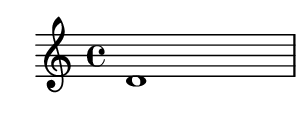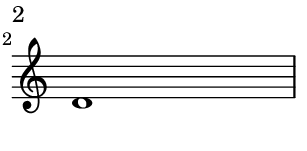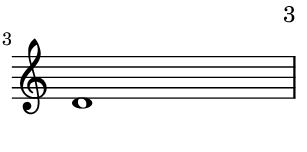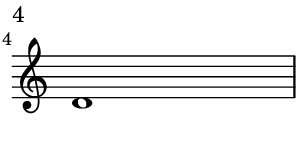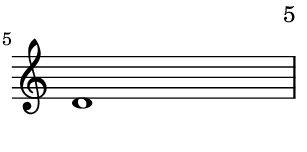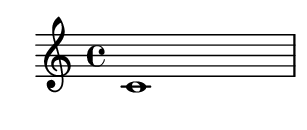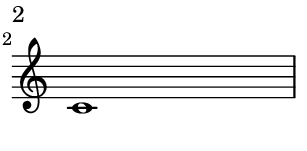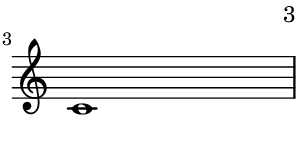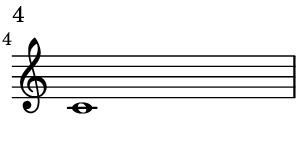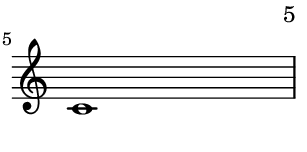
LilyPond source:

%% Generated by lilypond-book
%% Options: [exampleindent=10.16\mm,indent=0\mm,line-width=160\mm,paper-height=845.047\pt,paper-width=597.508\pt,papersize='(cons (* 597.508 pt) (* 845.047 pt))]
\include "lilypond-book-preamble.ly"


% ****************************************************************
% Start cut-&-pastable-section
% ****************************************************************

#(ly:set-option 'eps-box-padding 3.000000)



\paper {
  #(set-paper-size '(cons (* 597.508 pt) (* 845.047 pt)))
  indent = 0\mm
  line-width = 160\mm
  % offset the left padding, also add 1mm as lilypond creates cropped
  % images with a little space on the right
  line-width = #(- line-width (* mm  3.000000) (* mm 1))
}

\layout {
  
}




% ****************************************************************
% ly snippet:
% ****************************************************************
\sourcefilename "/lilypond-2.25.16/input/regression/bookpart-level-page-numbering.ly"
\sourcefileline 0
\version "2.23.12"

\header {
  texidoc = "Pages can be numbered per bookpart rather than per book."
}

#(set-default-paper-size "a8")

\paper {
  bookpart-level-page-numbering = ##t
}

\book {
  \bookpart {
    \repeat unfold 5 { d'1 \pageBreak }
  }
  \bookpart {
    \repeat unfold 5 { c'1 \pageBreak }
  }
}



% ****************************************************************
% end ly snippet
% ****************************************************************
